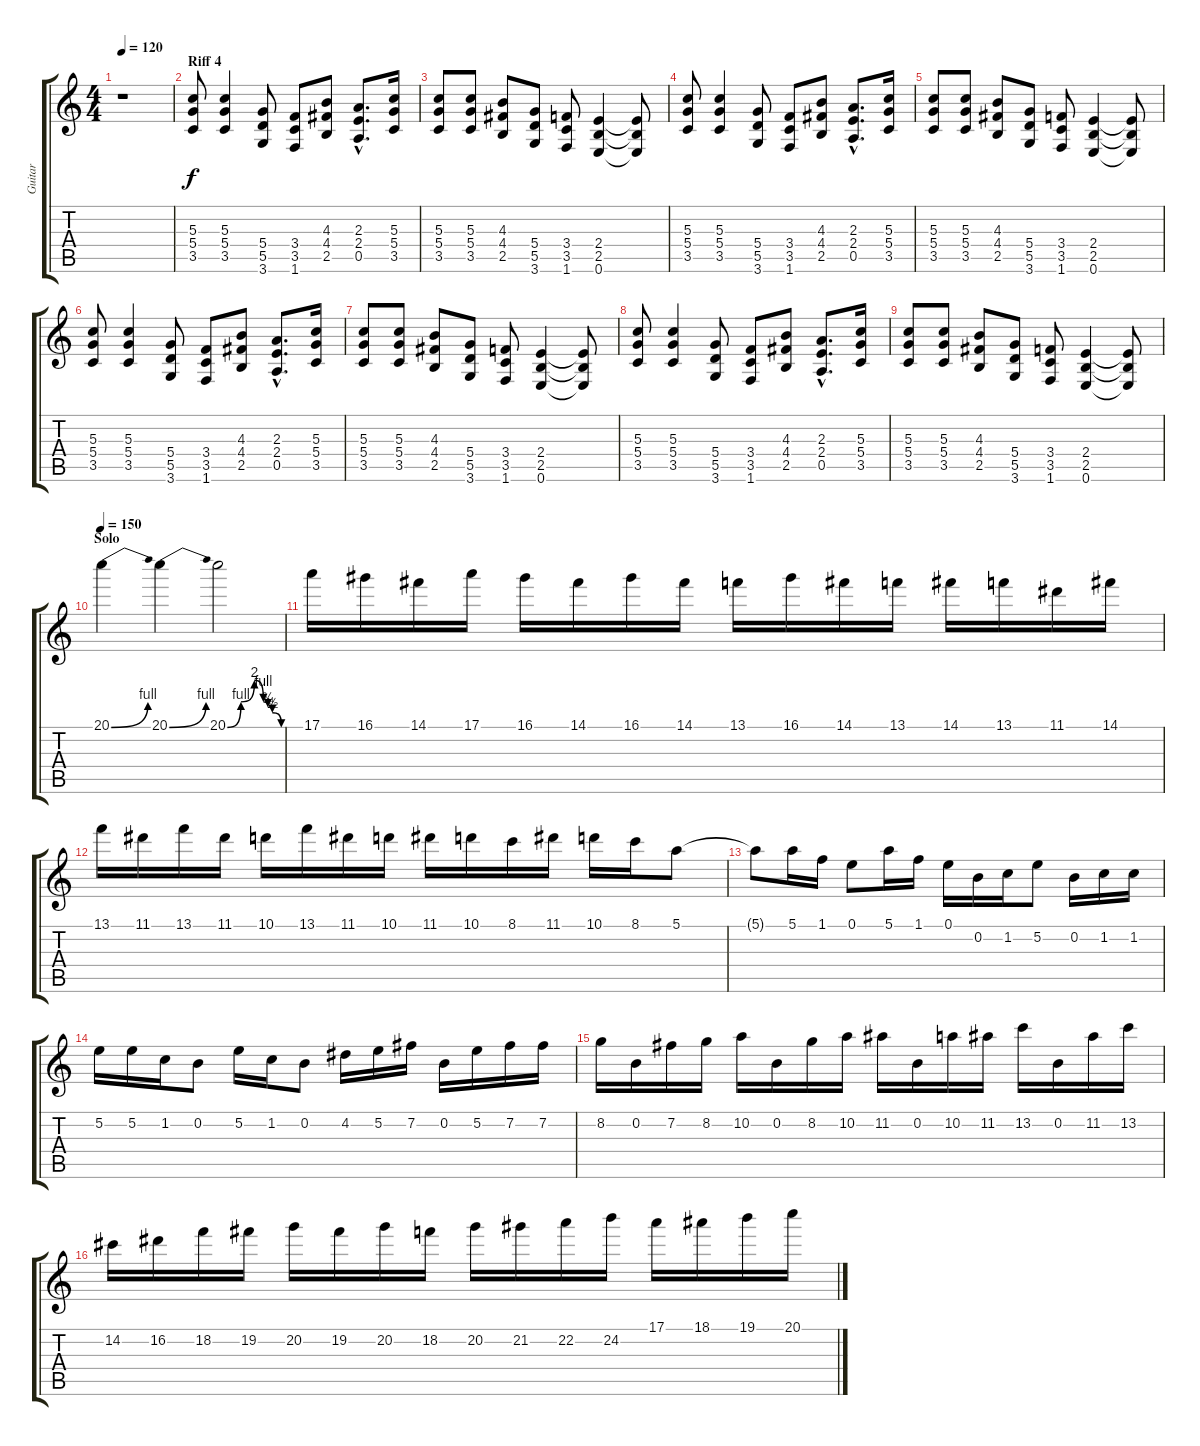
\track ("Guitar" "Guitar") {instrument distortionguitar}
\staff {score tabs}
\tuning (E4 B3 G3 D3 A2 E2) {hide}
\ts (4 4)
\tempo 120
\clef g2
\ks c
r.1{dy f} |
\section ("" "Riff 4")
(5.3 5.4 3.5).8 (5.3 5.4 3.5).4 (5.4 5.5 3.6).8 (3.4 3.5 1.6).8 (4.3 4.4 2.5).8 (2.3{hac} 2.4{hac} 0.5{hac}).8{d} (5.3 5.4 3.5).16 |
(5.3 5.4 3.5).8 (5.3 5.4 3.5).8 (4.3 4.4 2.5).8 (5.4 5.5 3.6).8 (3.4 3.5 1.6).8 (2.4 2.5 0.6).4 (2.4{t} 2.5{t} 0.6{t}).8 |
(5.3 5.4 3.5).8 (5.3 5.4 3.5).4 (5.4 5.5 3.6).8 (3.4 3.5 1.6).8 (4.3 4.4 2.5).8 (2.3{hac} 2.4{hac} 0.5{hac}).8{d} (5.3 5.4 3.5).16 |
(5.3 5.4 3.5).8 (5.3 5.4 3.5).8 (4.3 4.4 2.5).8 (5.4 5.5 3.6).8 (3.4 3.5 1.6).8 (2.4 2.5 0.6).4 (2.4{t} 2.5{t} 0.6{t}).8 |
(5.3 5.4 3.5).8 (5.3 5.4 3.5).4 (5.4 5.5 3.6).8 (3.4 3.5 1.6).8 (4.3 4.4 2.5).8 (2.3{hac} 2.4{hac} 0.5{hac}).8{d} (5.3 5.4 3.5).16 |
(5.3 5.4 3.5).8 (5.3 5.4 3.5).8 (4.3 4.4 2.5).8 (5.4 5.5 3.6).8 (3.4 3.5 1.6).8 (2.4 2.5 0.6).4 (2.4{t} 2.5{t} 0.6{t}).8 |
(5.3 5.4 3.5).8 (5.3 5.4 3.5).4 (5.4 5.5 3.6).8 (3.4 3.5 1.6).8 (4.3 4.4 2.5).8 (2.3{hac} 2.4{hac} 0.5{hac}).8{d} (5.3 5.4 3.5).16 |
(5.3 5.4 3.5).8 (5.3 5.4 3.5).8 (4.3 4.4 2.5).8 (5.4 5.5 3.6).8 (3.4 3.5 1.6).8 (2.4 2.5 0.6).4 (2.4{t} 2.5{t} 0.6{t}).8 |
\section ("" "Solo")
\tempo 150
20.1{be (bend 0 0 60 4)}.4{volume 16} 20.1{be (bend 0 0 60 4)}.4 20.1{be (custom 0 0 15 4 30 8 40 4 45 3 47 3 50 2 60 0)}.2 |
17.1.16 16.1.16 14.1.16 17.1.16 16.1.16 14.1.16 16.1.16 14.1.16 13.1.16 16.1.16 14.1.16 13.1.16 14.1.16 13.1.16 11.1.16 14.1.16 |
13.1.16 11.1.16 13.1.16 11.1.16 10.1.16 13.1.16 11.1.16 10.1.16 11.1.16 10.1.16 8.1.16 11.1.16 10.1.16 8.1.16 5.1.8 |
5.1{t}.8 5.1.16 1.1.16 0.1.8 5.1.16 1.1.16 0.1.16 0.2.16 1.2.16 5.2.8 0.2.16 1.2.16 1.2.16 |
5.2.16 5.2.16 1.2.16 0.2.8 5.2.16 1.2.16 0.2.8 4.2.16 5.2.16 7.2.16 0.2.16 5.2.16 7.2.16 7.2.16 |
8.2.16 0.2.16 7.2.16 8.2.16 10.2.16 0.2.16 8.2.16 10.2.16 11.2.16 0.2.16 10.2.16 11.2.16 13.2.16 0.2.16 11.2.16 13.2.16 |
14.2.16 16.2.16 18.2.16 19.2.16 20.2.16 19.2.16 20.2.16 18.2.16 20.2.16 21.2.16 22.2.16 24.2.16 17.1.16 18.1.16 19.1.16 20.1.16
